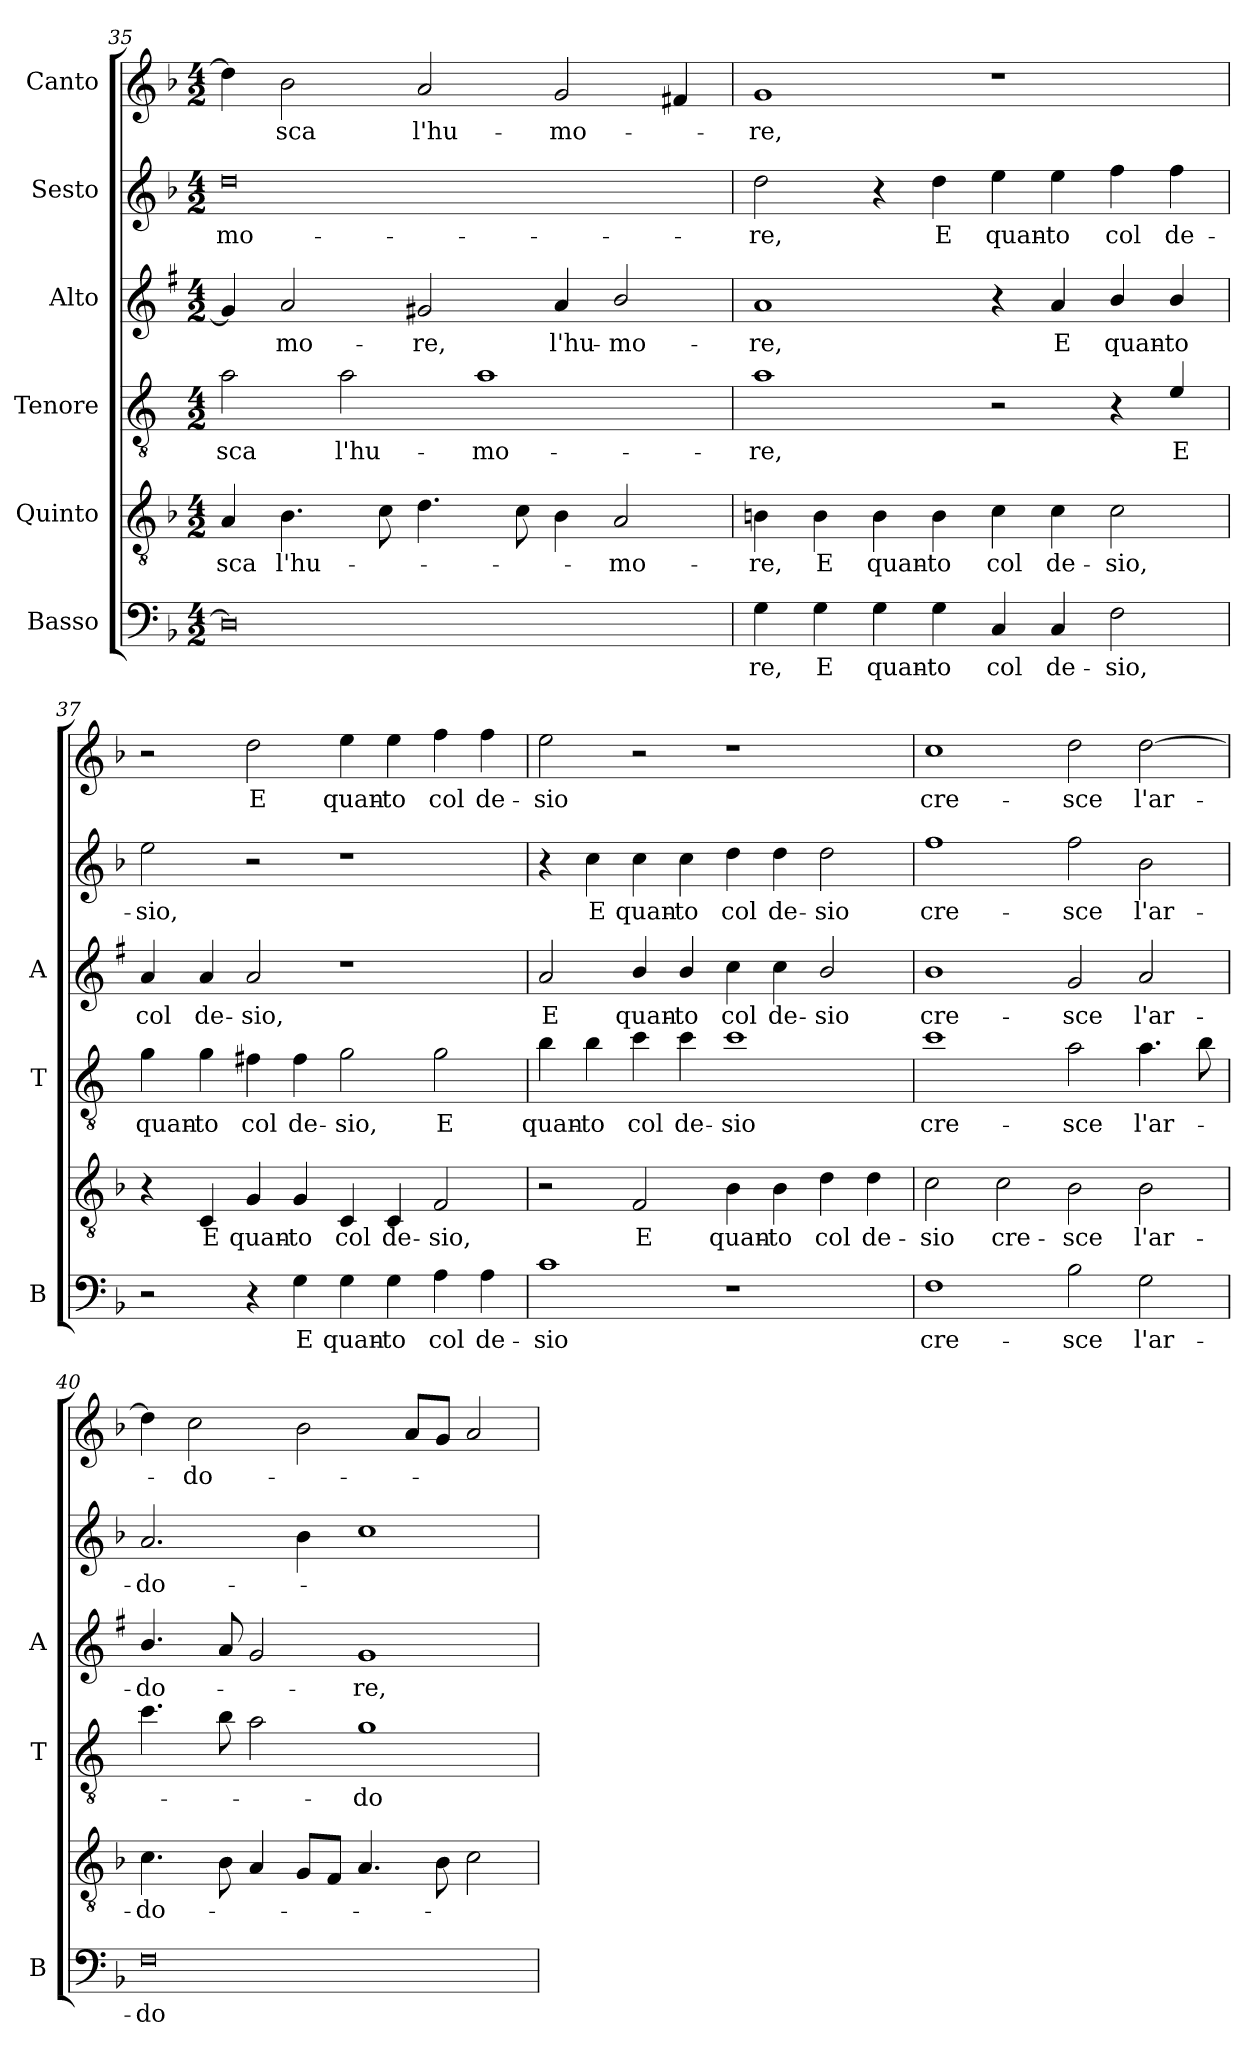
**kern	**text	**kern	**text	**kern	**text	**kern	**text	**kern	**text	**kern	**text
*part6	*part6	*part5	*part5	*part4	*part4	*part3	*part3	*part2	*part2	*part1	*part1
*staff6	*staff6	*staff5	*staff5	*staff4	*staff4	*staff3	*staff3	*staff2	*staff2	*staff1	*staff1
*I"Basso	*	*I"Quinto	*	*I"Tenore	*	*I"Alto	*	*I"Sesto	*	*I"Canto	*
*I'B	*	*	*	*I'T	*	*I'A	*	*	*	*	*
*clefF4	*	*clefGv2	*	*clefGv2	*	*clefG2	*	*clefG2	*	*clefG2	*
*	*	*	*	*ITrd4c7	*	*ITrd1c2	*	*	*	*	*
*k[b-]	*	*k[b-]	*	*k[b-]	*	*k[b-]	*	*k[b-]	*	*k[b-]	*
*F:	*	*F:	*	*F:	*	*F:	*	*F:	*	*F:	*
*M4/2	*	*M4/2	*	*M4/2	*	*M4/2	*	*M4/2	*	*M4/2	*
=35	=35	=35	=35	=35	=35	=35	=35	=35	=35	=35	=35
!	!	!	!LO:LY:b	!	!LO:LY:b	!	!	!	!LO:LY:b	!	!
0D]	.	4A/	-sca	2d\	-sca	4f#/]	.	0dd	-mo-	4dd\]	.
!	!	!	!LO:LY:b	!	!	!	!LO:LY:b	!	!	!	!LO:LY:b
.	.	4.B-\	l'hu-	.	.	2g/	-mo-	.	.	2b-\	-sca
!	!	!	!	!	!LO:LY:b	!	!	!	!	!	!
.	.	.	.	2d\	l'hu-	.	.	.	.	.	.
.	.	8c\	.	.	.	.	.	.	.	.	.
!	!	!	!	!	!	!	!LO:LY:b	!	!	!	!LO:LY:b
.	.	4.d\	.	.	.	2f#X/	-re,	.	.	2a/	l'hu-
!	!	!	!	!	!LO:LY:b	!	!	!	!	!	!
.	.	.	.	1d	-mo-	.	.	.	.	.	.
.	.	8c\	.	.	.	.	.	.	.	.	.
!	!	!	!	!	!	!	!LO:LY:b	!	!	!	!LO:LY:b
.	.	4B-\	.	.	.	4g/	l'hu-	.	.	2g/	-mo-
!	!	!	!LO:LY:b	!	!	!	!LO:LY:b	!	!	!	!
.	.	2A/	-mo-	.	.	2a/	-mo-	.	.	.	.
.	.	.	.	.	.	.	.	.	.	4f#X/	.
=36	=36	=36	=36	=36	=36	=36	=36	=36	=36	=36	=36
!	!LO:LY:b	!	!LO:LY:b	!	!LO:LY:b	!	!LO:LY:b	!	!LO:LY:b	!	!LO:LY:b
4G\	-re,	4Bn\	-re,	1d	-re,	1g	-re,	2dd\	-re,	1g	-re,
!	!LO:LY:b	!	!LO:LY:b	!	!	!	!	!	!	!	!
4G\	E	4B\	E	.	.	.	.	.	.	.	.
!	!LO:LY:b	!	!LO:LY:b	!	!	!	!	!	!	!	!
4G\	quan-	4B\	quan-	.	.	.	.	4r	.	.	.
!	!LO:LY:b	!	!LO:LY:b	!	!	!	!	!	!LO:LY:b	!	!
4G\	-to	4B\	-to	.	.	.	.	4dd\	E	.	.
!	!LO:LY:b	!	!LO:LY:b	!	!	!	!	!	!LO:LY:b	!	!
4C/	col	4c\	col	2r	.	4r	.	4ee\	quan-	1r	.
!	!LO:LY:b	!	!LO:LY:b	!	!	!	!LO:LY:b	!	!LO:LY:b	!	!
4C/	de-	4c\	de-	.	.	4g/	E	4ee\	-to	.	.
!	!LO:LY:b	!	!LO:LY:b	!	!	!	!LO:LY:b	!	!LO:LY:b	!	!
2F\	-sio,	2c\	-sio,	4r	.	4a/	quan-	4ff\	col	.	.
!	!	!	!	!	!LO:LY:b	!	!LO:LY:b	!	!LO:LY:b	!	!
.	.	.	.	4A/	E	4a/	-to	4ff\	de-	.	.
!!LO:LB:g=z
=37	=37	=37	=37	=37	=37	=37	=37	=37	=37	=37	=37
!	!	!	!	!	!LO:LY:b	!	!LO:LY:b	!	!LO:LY:b	!	!
2r	.	4r	.	4c\	quan-	4g/	col	2ee\	-sio,	2r	.
!	!	!	!LO:LY:b	!	!LO:LY:b	!	!LO:LY:b	!	!	!	!
.	.	4C/	E	4c\	-to	4g/	de-	.	.	.	.
!	!	!	!LO:LY:b	!	!LO:LY:b	!	!LO:LY:b	!	!	!	!LO:LY:b
4r	.	4G/	quan-	4Bn\	col	2g/	-sio,	2r	.	2dd\	E
!	!LO:LY:b	!	!LO:LY:b	!	!LO:LY:b	!	!	!	!	!	!
4G\	E	4G/	-to	4B\	de-	.	.	.	.	.	.
!	!LO:LY:b	!	!LO:LY:b	!	!LO:LY:b	!	!	!	!	!	!LO:LY:b
4G\	quan-	4C/	col	2c\	-sio,	1r	.	1r	.	4ee\	quan-
!	!LO:LY:b	!	!LO:LY:b	!	!	!	!	!	!	!	!LO:LY:b
4G\	-to	4C/	de-	.	.	.	.	.	.	4ee\	-to
!	!LO:LY:b	!	!LO:LY:b	!	!LO:LY:b	!	!	!	!	!	!LO:LY:b
4A\	col	2F/	-sio,	2c\	E	.	.	.	.	4ff\	col
!	!LO:LY:b	!	!	!	!	!	!	!	!	!	!LO:LY:b
4A\	de-	.	.	.	.	.	.	.	.	4ff\	de-
=38	=38	=38	=38	=38	=38	=38	=38	=38	=38	=38	=38
!	!LO:LY:b	!	!	!	!LO:LY:b	!	!LO:LY:b	!	!	!	!LO:LY:b
1c	-sio	2r	.	4e\	quan-	2g/	E	4r	.	2ee\	-sio
!	!	!	!	!	!LO:LY:b	!	!	!	!LO:LY:b	!	!
.	.	.	.	4e\	-to	.	.	4cc\	E	.	.
!	!	!	!LO:LY:b	!	!LO:LY:b	!	!LO:LY:b	!	!LO:LY:b	!	!
.	.	2F/	E	4f\	col	4a/	quan-	4cc\	quan-	2r	.
!	!	!	!	!	!LO:LY:b	!	!LO:LY:b	!	!LO:LY:b	!	!
.	.	.	.	4f\	de-	4a/	-to	4cc\	-to	.	.
!	!	!	!LO:LY:b	!	!LO:LY:b	!	!LO:LY:b	!	!LO:LY:b	!	!
1r	.	4B-\	quan-	1f	-sio	4b-\	col	4dd\	col	1r	.
!	!	!	!LO:LY:b	!	!	!	!LO:LY:b	!	!LO:LY:b	!	!
.	.	4B-\	-to	.	.	4b-\	de-	4dd\	de-	.	.
!	!	!	!LO:LY:b	!	!	!	!LO:LY:b	!	!LO:LY:b	!	!
.	.	4d\	col	.	.	2a/	-sio	2dd\	-sio	.	.
!	!	!	!LO:LY:b	!	!	!	!	!	!	!	!
.	.	4d\	de-	.	.	.	.	.	.	.	.
=39	=39	=39	=39	=39	=39	=39	=39	=39	=39	=39	=39
!	!LO:LY:b	!	!LO:LY:b	!	!LO:LY:b	!	!LO:LY:b	!	!LO:LY:b	!	!LO:LY:b
1F	cre-	2c\	-sio	1f	cre-	1a	cre-	1ff	cre-	1cc	cre-
!	!	!	!LO:LY:b	!	!	!	!	!	!	!	!
.	.	2c\	cre-	.	.	.	.	.	.	.	.
!	!LO:LY:b	!	!LO:LY:b	!	!LO:LY:b	!	!LO:LY:b	!	!LO:LY:b	!	!LO:LY:b
2B-\	-sce	2B-\	-sce	2d\	-sce	2f/	-sce	2ff\	-sce	2dd\	-sce
!	!LO:LY:b	!	!LO:LY:b	!	!LO:LY:b	!	!LO:LY:b	!	!LO:LY:b	!	!LO:LY:b
2G\	l'ar-	2B-\	l'ar-	4.d\	l'ar-	2g/	l'ar-	2b-\	l'ar-	[2dd\	l'ar-
.	.	.	.	8e\	.	.	.	.	.	.	.
!!LO:PB:g=z
=40	=40	=40	=40	=40	=40	=40	=40	=40	=40	=40	=40
!	!LO:LY:b	!	!LO:LY:b	!	!	!	!LO:LY:b	!	!LO:LY:b	!	!
0F	-do-	4.c\	-do-	4.f\	.	4.a/	-do-	2.a/	-do-	4dd\]	.
!	!	!	!	!	!	!	!	!	!	!	!LO:LY:b
.	.	.	.	.	.	.	.	.	.	2cc\	-do-
.	.	8B-\	.	8e\	.	8g/	.	.	.	.	.
.	.	4A/	.	2d\	.	2f/	.	.	.	.	.
.	.	8G/L	.	.	.	.	.	4b-\	.	2b-\	.
.	.	8F/J	.	.	.	.	.	.	.	.	.
!	!	!	!	!	!LO:LY:b	!	!LO:LY:b	!	!	!	!
.	.	4.A/	.	1c	-do-	1f	-re,	1cc	.	.	.
.	.	.	.	.	.	.	.	.	.	8a/L	.
.	.	8B-\	.	.	.	.	.	.	.	8g/J	.
.	.	2c\	.	.	.	.	.	.	.	2a/	.
=	=	=	=	=	=	=	=	=	=	=	=
*-	*-	*-	*-	*-	*-	*-	*-	*-	*-	*-	*-
